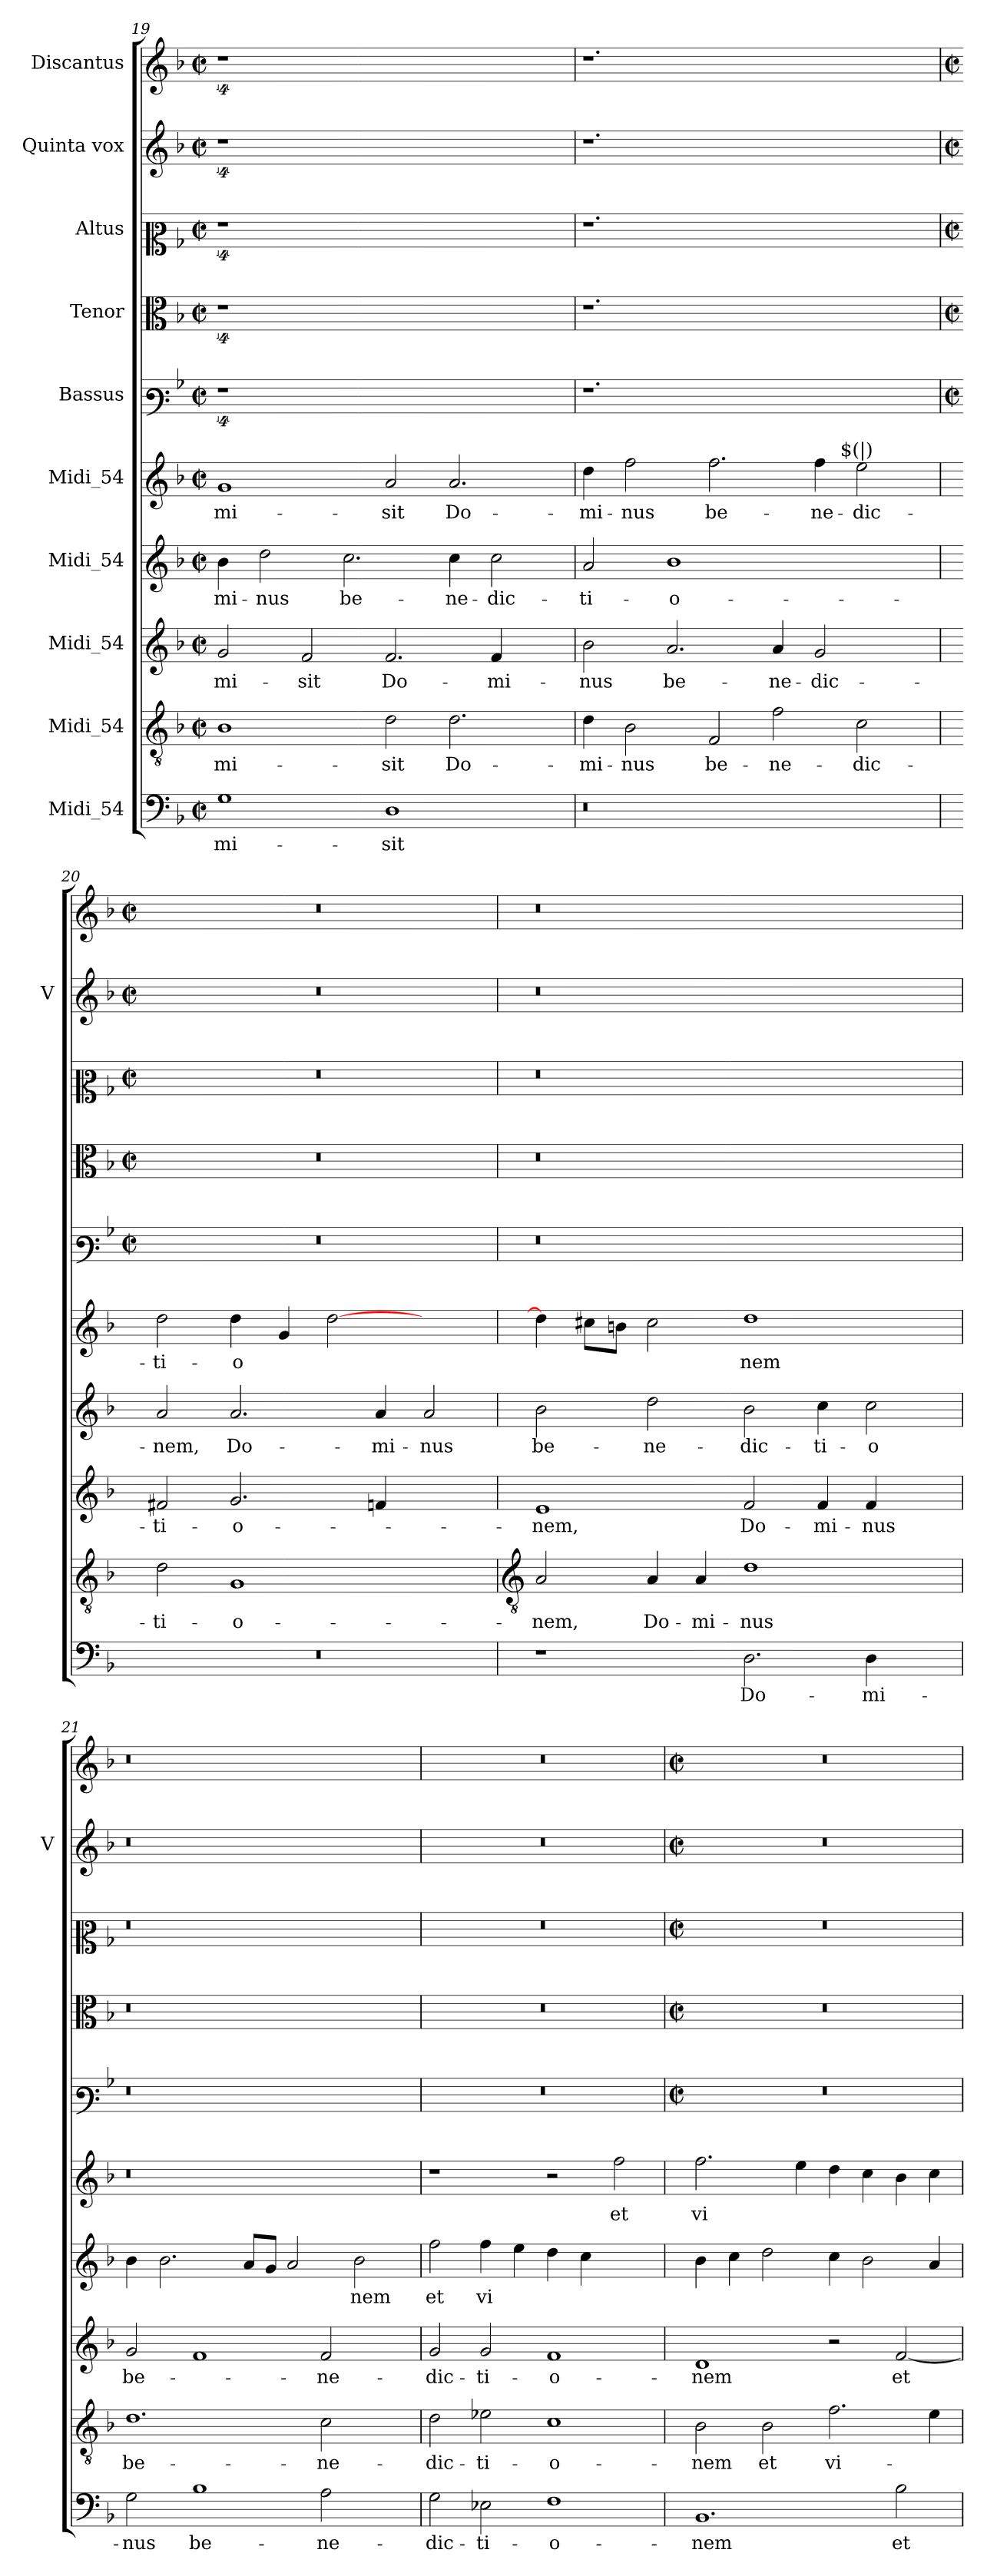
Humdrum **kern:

**kern	**text	**kern	**text	**kern	**text	**kern	**text	**kern	**text	**kern	**kern	**kern	**kern	**kern
*part10	*part10	*part9	*part9	*part8	*part8	*part7	*part7	*part6	*part6	*part5	*part4	*part3	*part2	*part1
*staff10	*staff10	*staff9	*staff9	*staff8	*staff8	*staff7	*staff7	*staff6	*staff6	*staff5	*staff4	*staff3	*staff2	*staff1
*I"Midi_54	*	*I"Midi_54	*	*I"Midi_54	*	*I"Midi_54	*	*I"Midi_54	*	*I"Bassus	*I"Tenor	*I"Altus	*I"Quinta vox	*I"Discantus
*	*	*	*	*	*	*	*	*	*	*	*	*	*I'V	*
*clefF4	*	*clefGv2	*	*clefG2	*	*clefG2	*	*clefG2	*	*clefF3	*clefC3	*clefC2	*clefG2	*clefG2
*k[b-]	*	*k[b-]	*	*k[b-]	*	*k[b-]	*	*k[b-]	*	*k[b-]	*k[b-]	*k[b-]	*k[b-]	*k[b-]
*F:	*	*F:	*	*F:	*	*F:	*	*F:	*	*F:	*F:	*F:	*F:	*F:
*M4/2	*	*M4/2	*	*M4/2	*	*M4/2	*	*M4/2	*	*M4/2	*M4/2	*M4/2	*M4/2	*M4/2
*met(c|)	*	*met(c|)	*	*met(c|)	*	*met(c|)	*	*met(c|)	*	*met(c|)	*met(c|)	*met(c|)	*met(c|)	*met(c|)
=19	=19	=19	=19	=19	=19	=19	=19	=19	=19	=19	=19	=19	=19	=19
!	!LO:LY:b	!	!LO:LY:b	!	!LO:LY:b	!	!LO:LY:b	!	!LO:LY:b	!	!	!	!	!
1G	-mi-	1B-	-mi-	2g	-mi-	4b-	-mi-	1g	-mi-	4%9r	4%9r	4%9r	4%9r	4%9r
!	!	!	!	!	!	!	!LO:LY:b	!	!	!	!	!	!	!
.	.	.	.	.	.	2dd	-nus	.	.	.	.	.	.	.
!	!	!	!	!	!LO:LY:b	!	!	!	!	!	!	!	!	!
.	.	.	.	2f	-sit	.	.	.	.	.	.	.	.	.
!	!	!	!	!	!	!	!LO:LY:b	!	!	!	!	!	!	!
.	.	.	.	.	.	2.cc	be-	.	.	.	.	.	.	.
!	!LO:LY:b	!	!LO:LY:b	!	!LO:LY:b	!	!	!	!LO:LY:b	!	!	!	!	!
1D	-sit	2d	-sit	2.f	Do-	.	.	2a	-sit	.	.	.	.	.
!	!	!	!LO:LY:b	!	!	!	!LO:LY:b	!	!LO:LY:b	!	!	!	!	!
.	.	2.d	Do-	.	.	4cc	-ne-	2.a	Do-	.	.	.	.	.
!	!	!	!	!	!LO:LY:b	!	!LO:LY:b	!	!	!	!	!	!	!
.	.	.	.	4f	-mi-	2cc	-dic-	.	.	.	.	.	.	.
4ryy	.	.	.	4ryy	.	.	.	.	.	.	.	.	.	.
=19	=19	=19	=19	=19	=19	=19	=19	=19	=19	=19	=19	=19	=19	=19
!	!	!	!LO:LY:b	!	!LO:LY:b	!	!LO:LY:b	!	!LO:LY:b	!	!	!	!	!
0r	.	4d	-mi-	2b-	-nus	2a	-ti-	4dd	-mi-	1.r	1.r	1.r	1.r	1.r
!	!	!	!LO:LY:b	!	!	!	!	!	!LO:LY:b	!	!	!	!	!
.	.	2B-	-nus	.	.	.	.	2ff	-nus	.	.	.	.	.
!	!	!	!	!	!LO:LY:b	!	!LO:LY:b	!	!	!	!	!	!	!
.	.	.	.	2.a	be-	1b-	-o-	.	.	.	.	.	.	.
!	!	!	!LO:LY:b	!	!	!	!	!	!LO:LY:b	!	!	!	!	!
.	.	2F	be-	.	.	.	.	2.ff	be-	.	.	.	.	.
!	!	!	!LO:LY:b	!	!LO:LY:b	!	!	!	!	!	!	!	!	!
.	.	2f	-ne-	4a	-ne-	.	.	.	.	.	.	.	.	.
!	!	!	!	!	!LO:LY:b	!	!	!	!LO:LY:b	!	!	!	!	!
.	.	.	.	2g	-dic-	2.ryy	.	4ff	-ne-	2.ryy	2.ryy	2.ryy	2.ryy	2.ryy
!	!	!	!	!	!	!	!	!LO:TX:a:cj:t=$(|)	!	!	!	!	!	!
!	!	!	!LO:LY:b	!	!	!	!	!	!LO:LY:b	!	!	!	!	!
.	.	2c	-dic-	.	.	.	.	2ee	-dic-	.	.	.	.	.
4ryy	.	.	.	4ryy	.	.	.	.	.	.	.	.	.	.
!!LO:LB:g=z
=20	=20	=20	=20	=20	=20	=20	=20	=20	=20	=20	=20	=20	=20	=20
*	*	*	*	*	*	*	*	*	*	*M4/2	*M4/2	*M4/2	*M4/2	*M4/2
*	*	*	*	*	*	*	*	*	*	*met(c|)	*met(c|)	*met(c|)	*met(c|)	*met(c|)
!	!	!	!LO:LY:b	!	!LO:LY:b	!	!LO:LY:b	!	!LO:LY:b	!	!	!	!	!
0r	.	2d	-ti-	2f#X	-ti-	2a	-nem,	2dd	-ti-	0r	0r	0r	0r	0r
!	!	!	!LO:LY:b	!	!LO:LY:b	!	!LO:LY:b	!	!LO:LY:b	!	!	!	!	!
.	.	1G	-o-	2.g	-o-	2.a	Do-	4dd	-o-	.	.	.	.	.
.	.	.	.	.	.	.	.	4g	.	.	.	.	.	.
!	!	!	!	!	!	!	!	!	!LO:LY:b	!	!	!	!	!
.	.	.	.	.	.	.	.	[2dd	--	.	.	.	.	.
!	!	!	!	!	!	!	!LO:LY:b	!	!	!	!	!	!	!
.	.	.	.	4fn	.	4a	-mi-	.	.	.	.	.	.	.
!	!	!	!	!	!	!	!LO:LY:b	!	!	!	!	!	!	!
.	.	2ryy	.	2ryy	.	2a	-nus	2ryy	.	.	.	.	.	.
!!LO:LB:g=z
=21	=21	=21	=21	=21	=21	=21	=21	=21	=21	=21	=21	=21	=21	=21
*	*	*clefGv2	*	*	*	*	*	*	*	*	*	*	*	*
!	!	!	!LO:LY:b	!	!LO:LY:b	!	!LO:LY:b	!	!LO:LY:b	!	!	!	!	!
1r	.	2A	-nem,	1e	-nem,	2b-	be-	4dd]	-	0r	0r	0r	0r	0r
.	.	.	.	.	.	.	.	8cc#L	.	.	.	.	.	.
.	.	.	.	.	.	.	.	8bJ	.	.	.	.	.	.
!	!	!	!LO:LY:b	!	!	!	!LO:LY:b	!	!	!	!	!	!	!
.	.	4A	Do-	.	.	2dd	-ne-	2cc#	.	.	.	.	.	.
!	!	!	!LO:LY:b	!	!	!	!	!	!	!	!	!	!	!
.	.	4A	-mi-	.	.	.	.	.	.	.	.	.	.	.
!	!LO:LY:b	!	!LO:LY:b	!	!LO:LY:b	!	!LO:LY:b	!	!LO:LY:b	!	!	!	!	!
2.D	Do-	1d	-nus	2f	Do-	2b-	-dic-	1dd	nem	.	.	.	.	.
!	!	!	!	!	!LO:LY:b	!	!LO:LY:b	!	!	!	!	!	!	!
.	.	.	.	4f	-mi-	4cc	-ti-	.	.	.	.	.	.	.
!	!LO:LY:b	!	!	!	!LO:LY:b	!	!LO:LY:b	!	!	!	!	!	!	!
4D	-mi-	.	.	4f	-nus	2cc	-o	.	.	.	.	.	.	.
4ryy	.	4ryy	.	4ryy	.	.	.	4ryy	.	4ryy	4ryy	4ryy	4ryy	4ryy
=21	=21	=21	=21	=21	=21	=21	=21	=21	=21	=21	=21	=21	=21	=21
!	!LO:LY:b	!	!LO:LY:b	!	!LO:LY:b	!	!	!	!	!	!	!	!	!
2G	-nus	1.d	be-	2g	be-	4b-	.	0r	.	0r	0r	0r	0r	0r
.	.	.	.	.	.	2.b-	.	.	.	.	.	.	.	.
!	!LO:LY:b	!	!	!	!	!	!	!	!	!	!	!	!	!
1B-	be-	.	.	1f	.	.	.	.	.	.	.	.	.	.
.	.	.	.	.	.	8aL	.	.	.	.	.	.	.	.
.	.	.	.	.	.	8gJ	.	.	.	.	.	.	.	.
.	.	.	.	.	.	2a	.	.	.	.	.	.	.	.
!	!LO:LY:b	!	!LO:LY:b	!	!LO:LY:b	!	!	!	!	!	!	!	!	!
2A	-ne-	2c	-ne-	2f	-ne-	.	.	.	.	.	.	.	.	.
!	!	!	!	!	!	!	!LO:LY:b	!	!	!	!	!	!	!
.	.	.	.	.	.	2b-	nem	.	.	.	.	.	.	.
4ryy	.	4ryy	.	4ryy	.	.	.	4ryy	.	4ryy	4ryy	4ryy	4ryy	4ryy
=21	=21	=21	=21	=21	=21	=21	=21	=21	=21	=21	=21	=21	=21	=21
!	!LO:LY:b	!	!LO:LY:b	!	!LO:LY:b	!	!LO:LY:b	!	!	!	!	!	!	!
2G	-dic-	2d	-dic-	2g	-dic-	2ff	et	1r	.	0r	0r	0r	0r	0r
!	!LO:LY:b	!	!LO:LY:b	!	!LO:LY:b	!	!LO:LY:b	!	!	!	!	!	!	!
2E-X	-ti-	2e-X	-ti-	2g	-ti-	4ff	vi	.	.	.	.	.	.	.
.	.	.	.	.	.	4ee	.	.	.	.	.	.	.	.
!	!LO:LY:b	!	!LO:LY:b	!	!LO:LY:b	!	!	!	!	!	!	!	!	!
1F	-o-	1c	-o-	1f	-o-	4dd	.	2r	.	.	.	.	.	.
.	.	.	.	.	.	4cc	.	.	.	.	.	.	.	.
!	!	!	!	!	!	!	!	!	!LO:LY:b	!	!	!	!	!
.	.	.	.	.	.	2ryy	.	2ff	et	.	.	.	.	.
!!LO:LB:g=z
=22	=22	=22	=22	=22	=22	=22	=22	=22	=22	=22	=22	=22	=22	=22
*	*	*	*	*	*	*	*	*	*	*M4/2	*M4/2	*M4/2	*M4/2	*M4/2
*	*	*	*	*	*	*	*	*	*	*met(c|)	*met(c|)	*met(c|)	*met(c|)	*met(c|)
!	!LO:LY:b	!	!LO:LY:b	!	!LO:LY:b	!	!	!	!LO:LY:b	!	!	!	!	!
1.BB-	-nem	2B-	-nem	1d	-nem	4b-	.	2.ff	vi	0r	0r	0r	0r	0r
.	.	.	.	.	.	4cc	.	.	.	.	.	.	.	.
!	!	!	!LO:LY:b	!	!	!	!	!	!	!	!	!	!	!
.	.	2B-	et	.	.	2dd	.	.	.	.	.	.	.	.
.	.	.	.	.	.	.	.	4ee	.	.	.	.	.	.
!	!	!	!LO:LY:b	!	!	!	!	!	!	!	!	!	!	!
.	.	2.f	vi-	2r	.	4cc	.	4dd	.	.	.	.	.	.
.	.	.	.	.	.	2b-	.	4cc	.	.	.	.	.	.
!	!LO:LY:b	!	!	!	!LO:LY:b	!	!	!	!	!	!	!	!	!
2B-	et	.	.	[2f	et	.	.	4b-	.	.	.	.	.	.
.	.	4e	.	.	.	4a	.	4cc	.	.	.	.	.	.
=	=	=	=	=	=	=	=	=	=	=	=	=	=	=
*-	*-	*-	*-	*-	*-	*-	*-	*-	*-	*-	*-	*-	*-	*-
